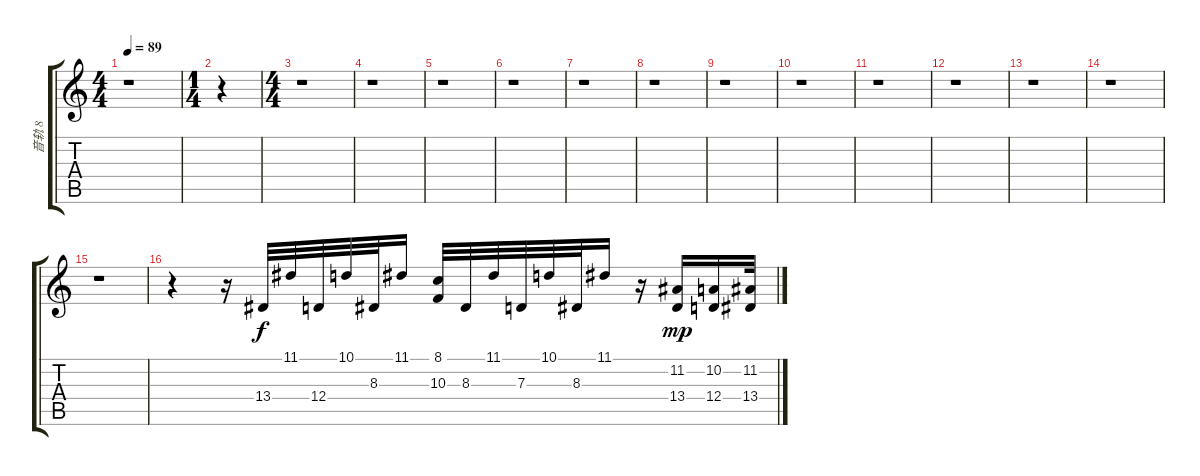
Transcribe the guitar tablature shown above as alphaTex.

\track ("音轨 8" "音轨 8") {instrument brasssection}
\staff {score tabs}
\tuning (E4 B3 G3 D3 A2 E2) {hide}
\ts (4 4)
\tempo 89
\clef g2
\ks c
r.1{dy f instrument brasssection} |
\ts (1 4)
r.4 |
\ts (4 4)
r.1 |
r.1 |
r.1 |
r.1 |
r.1 |
r.1 |
r.1 |
r.1 |
r.1 |
r.1 |
r.1 |
r.1 |
r.1 |
r.4 r.16 13.4.32{instrument brasssection} 11.1.32 12.4.32 10.1.32 8.3.32 11.1.16 (8.1 10.3).32 8.3.32 11.1.32 7.3.32 10.1.32 8.3.32 11.1.16 r.16 (11.2 13.4).16{dy mp balance 3} (10.2 12.4).16 (11.2 13.4).32
